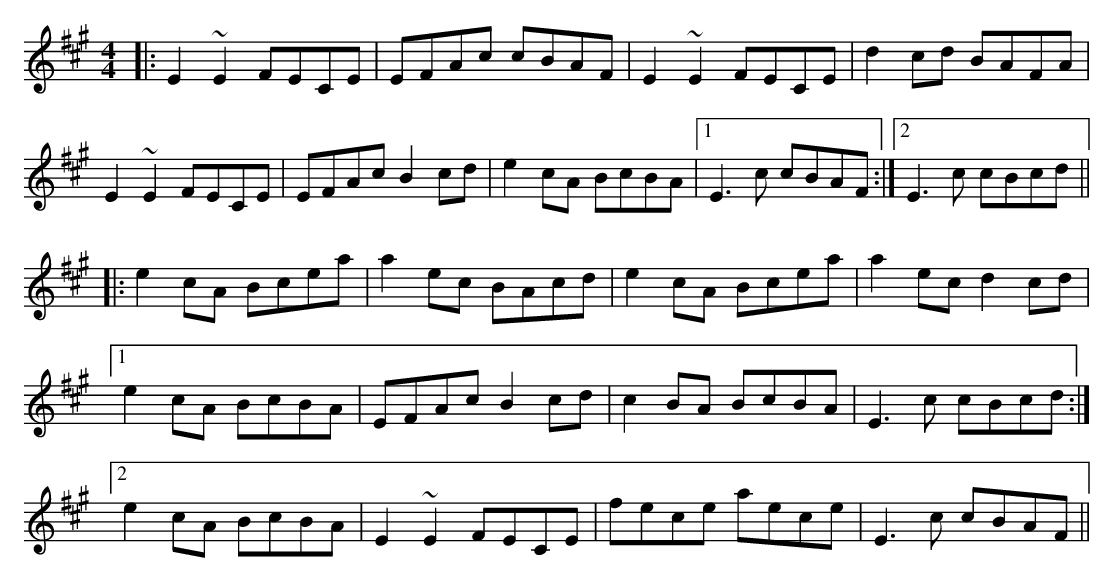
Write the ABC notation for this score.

X:1
M:4/4
K:A
|:E2 ~E2 FECE|EFAc cBAF|E2 ~E2 FECE|d2 cd BAFA|
E2 ~E2 FECE|EFAc B2 cd|e2 cA BcBA|1 E3c cBAF:|2 E3c cBcd||
|:e2 cA Bcea|a2ec BAcd|e2 cA Bcea|a2 ec d2 cd|
[1 e2 cA BcBA|EFAc B2 cd|c2 BA BcBA|E3c cBcd:|
[2 e2 cA BcBA|E2 ~E2 FECE|fece aece|E3c cBAF||
